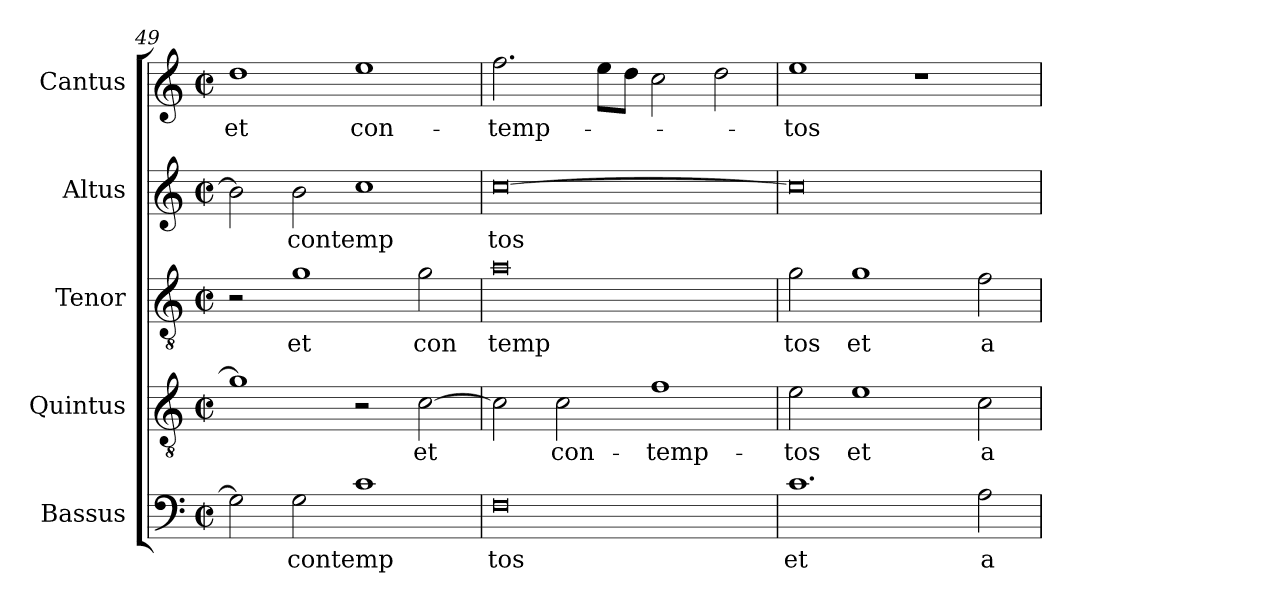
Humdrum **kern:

**kern	**text	**kern	**text	**kern	**text	**kern	**text	**kern	**text
*part5	*part5	*part4	*part4	*part3	*part3	*part2	*part2	*part1	*part1
*staff5	*staff5	*staff4	*staff4	*staff3	*staff3	*staff2	*staff2	*staff1	*staff1
*I"Bassus	*	*I"Quintus	*	*I"Tenor	*	*I"Altus	*	*I"Cantus	*
*clefF4	*	*clefGv2	*	*clefGv2	*	*clefG2	*	*clefG2	*
*M2/2	*	*M2/2	*	*M2/2	*	*M2/2	*	*M2/2	*
*met(c|)	*	*met(c|)	*	*met(c|)	*	*met(c|)	*	*met(c|)	*
=49	=49	=49	=49	=49	=49	=49	=49	=49	=49
!	!	!	!	!	!	!	!	!	!LO:LY:b:cj
2G\]	.	1g]	.	2r	.	2b\]	.	1dd	et
!	!LO:LY:b	!	!	!	!LO:LY:b:cj	!	!LO:LY:b	!	!
2G\	contemp	.	.	1g	et	2b\	contemp	.	.
!	!	!	!	!	!	!	!	!	!LO:LY:b:cj
1c	.	2r	.	.	.	1cc	.	1ee	con-
!	!	!	!LO:LY:b:cj	!	!LO:LY:b:cj	!	!	!	!
.	.	[>2c\	et	2g\	con	.	.	.	.
=50	=50	=50	=50	=50	=50	=50	=50	=50	=50
!	!LO:LY:b:cj	!	!	!	!LO:LY:b:cj	!	!LO:LY:b:cj	!	!LO:LY:b
0F	tos	2c\]	.	0a	temp	[>0cc	tos	2.ff\	-temp-
!	!	!	!LO:LY:b:cj	!	!	!	!	!	!
.	.	2c\	con-	.	.	.	.	.	.
.	.	.	.	.	.	.	.	8ee\L	.
.	.	.	.	.	.	.	.	8dd\J	.
!	!	!	!LO:LY:b:cj	!	!	!	!	!	!
.	.	1f	-temp-	.	.	.	.	2cc\	.
.	.	.	.	.	.	.	.	2dd\	.
=51	=51	=51	=51	=51	=51	=51	=51	=51	=51
!	!LO:LY:b:cj	!	!LO:LY:b:cj	!	!LO:LY:b:cj	!	!	!	!LO:LY:b:cj
1.c	et	2e\	-tos	2g\	tos	0cc]	.	1ee	-tos
!	!	!	!LO:LY:b:cj	!	!LO:LY:b:cj	!	!	!	!
.	.	1e	et	1g	et	.	.	.	.
.	.	.	.	.	.	.	.	1r	.
!	!LO:LY:b:cj	!	!LO:LY:b:cj	!	!LO:LY:b:cj	!	!	!	!
2A\	a	2c\	a-	2f\	a	.	.	.	.
=	=	=	=	=	=	=	=	=	=
*-	*-	*-	*-	*-	*-	*-	*-	*-	*-
